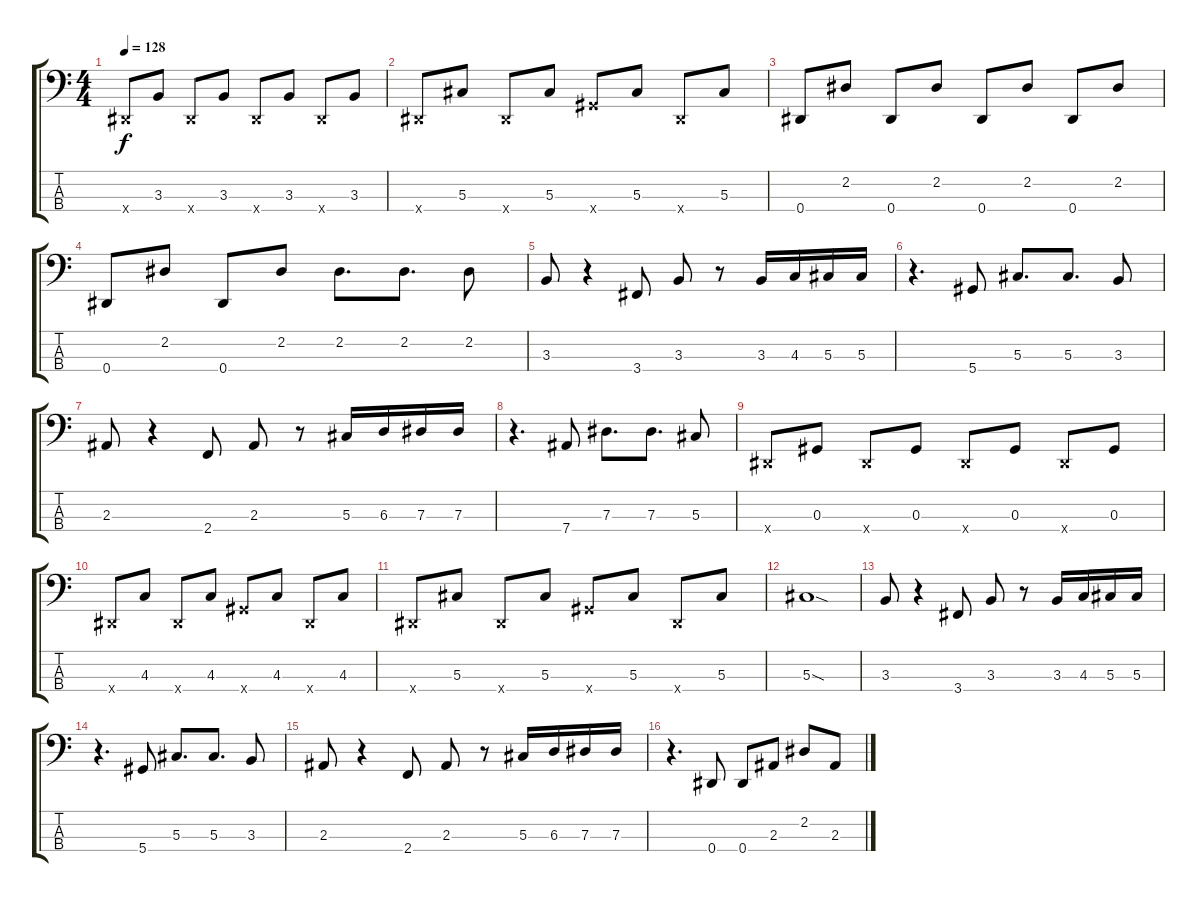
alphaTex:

\track "" {instrument electricbassfinger}
\staff {score tabs}
\tuning (Gb2 Db2 Ab1 Eb1) {hide}
\ts (4 4)
\tempo 128
\clef f4
\ks c
0.4{x}.8{dy f} 3.3.8 0.4{x}.8 3.3.8 0.4{x}.8 3.3.8 0.4{x}.8 3.3.8 |
0.4{x}.8 5.3.8 0.4{x}.8 5.3.8 5.4{x}.8 5.3.8 0.4{x}.8 5.3.8 |
0.4.8 2.2.8 0.4.8 2.2.8 0.4.8 2.2.8 0.4.8 2.2.8 |
0.4.8 2.2.8 0.4.8 2.2.8 2.2.8{d} 2.2.8{d} 2.2.8 |
3.3.8 r.4 3.4.8 3.3.8 r.8 3.3.16 4.3.16 5.3.16 5.3.16 |
r.4{d} 5.4.8 5.3.8{d} 5.3.8{d} 3.3.8 |
2.3.8 r.4 2.4.8 2.3.8 r.8 5.3.16 6.3.16 7.3.16 7.3.16 |
r.4{d} 7.4.8 7.3.8{d} 7.3.8{d} 5.3.8 |
0.4{x}.8 0.3.8 0.4{x}.8 0.3.8 0.4{x}.8 0.3.8 0.4{x}.8 0.3.8 |
0.4{x}.8 4.3.8 0.4{x}.8 4.3.8 5.4{x}.8 4.3.8 0.4{x}.8 4.3.8 |
0.4{x}.8 5.3.8 0.4{x}.8 5.3.8 5.4{x}.8 5.3.8 0.4{x}.8 5.3.8 |
5.3{sod}.1 |
3.3.8 r.4 3.4.8 3.3.8 r.8 3.3.16 4.3.16 5.3.16 5.3.16 |
r.4{d} 5.4.8 5.3.8{d} 5.3.8{d} 3.3.8 |
2.3.8 r.4 2.4.8 2.3.8 r.8 5.3.16 6.3.16 7.3.16 7.3.16 |
r.4{d} 0.4.8 0.4.8 2.3.8 2.2.8 2.3.8
